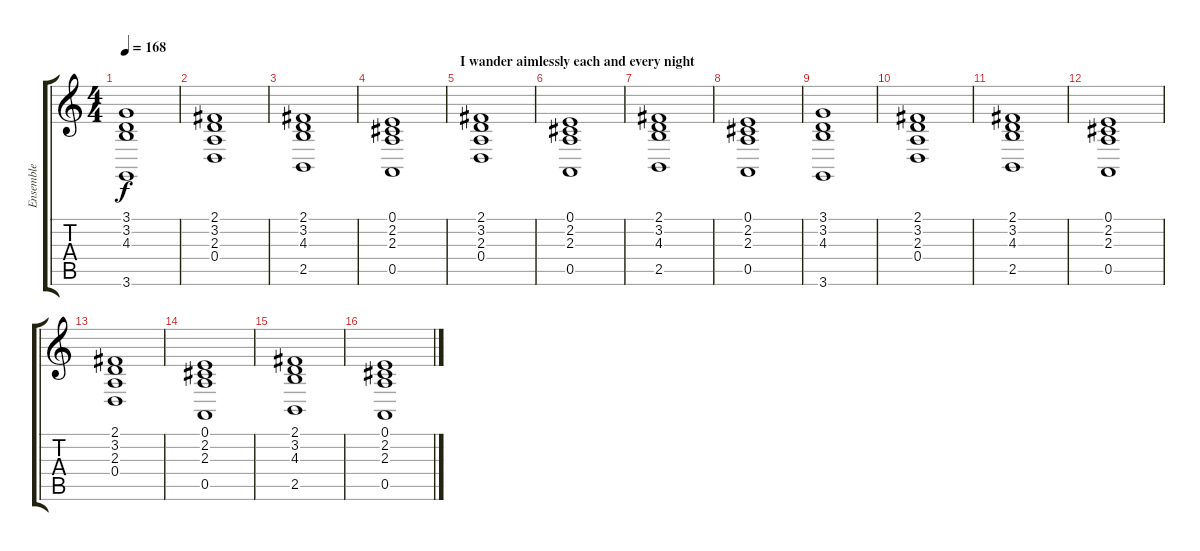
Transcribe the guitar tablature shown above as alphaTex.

\track ("Ensemble" "Ensemble") {instrument stringensemble1}
\staff {score tabs}
\tuning (E4 B3 G3 D3 A2 E2) {hide}
\ts (4 4)
\tempo 168
\clef g2
\ks c
(3.1 3.2 4.3 3.6).1{dy f} |
(2.1 3.2 2.3 0.4).1 |
(2.1 3.2 4.3 2.5).1 |
(0.1 2.2 2.3 0.5).1 |
\section ("" "I wander aimlessly each and every night")
(2.1 3.2 2.3 0.4).1 |
(0.1 2.2 2.3 0.5).1 |
(2.1 3.2 4.3 2.5).1 |
(0.1 2.2 2.3 0.5).1 |
(3.1 3.2 4.3 3.6).1 |
(2.1 3.2 2.3 0.4).1 |
(2.1 3.2 4.3 2.5).1 |
(0.1 2.2 2.3 0.5).1 |
(2.1 3.2 2.3 0.4).1 |
(0.1 2.2 2.3 0.5).1 |
(2.1 3.2 4.3 2.5).1 |
(0.1 2.2 2.3 0.5).1
